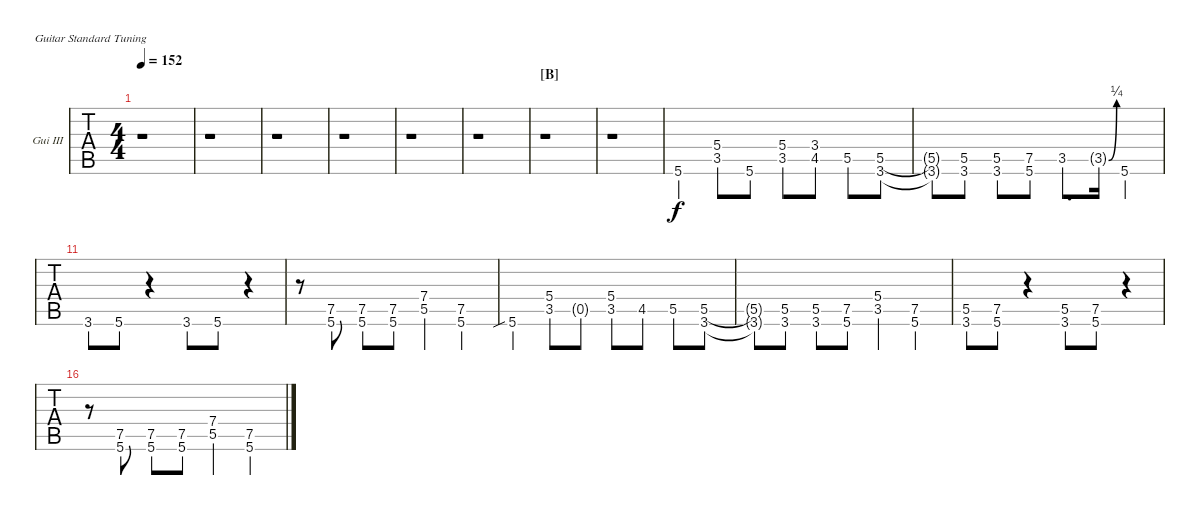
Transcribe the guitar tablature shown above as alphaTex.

\bracketExtendMode nobrackets
\firstSystemTrackNameOrientation horizontal
\otherSystemsTrackNameOrientation horizontal
\defaultBarNumberDisplay FirstOfSystem
\track ("Guitar III" "Gui III") {instrument overdrivenguitar}
\staff {tabs}
\tuning (E4 B3 G3 D3 A2 E2)
\ts (4 4)
\tempo 152
\clef g2
\ks c
r.1{dy f} |
r.1 |
r.1 |
r.1 |
r.1 |
r.1 |
\section ("B" "")
r.1 |
r.1 |
5.6{ac}.4 (5.4 3.5).8 5.6.8 (5.4 3.5).8 (3.4 4.5).8 5.5.8 (5.5 3.6{ac}).8 |
(5.5{t} 3.6{t}).8 (5.5 3.6).8 (5.5 3.6).8 (7.5 5.6).8 3.5.8{d} 3.5{be (bend 0 0 60 1) g}.16 5.6.4 |
3.6{ac}.8 5.6{ac}.8 r.4 3.6{ac}.8 5.6{ac}.8 r.4 |
r.8 (7.5 5.6{ac}).8 (7.5 5.6{ac}).8 (7.5 5.6{ac}).8 (7.4 5.5{ac}).4 (7.5 5.6{ac}).4 |
5.6{sib ac}.4 (5.4 3.5).8 0.5{g}.8 (5.4 3.5).8 4.5.8 5.5.8 (5.5 3.6{ac}).8 |
(5.5{t} 3.6{t}).8 (5.5 3.6).8 (5.5 3.6).8 (7.5 5.6).8 (5.4 3.5).4 (7.5 5.6).4 |
(5.5 3.6{ac}).8 (7.5 5.6{ac}).8 r.4 (5.5 3.6{ac}).8 (7.5 5.6{ac}).8 r.4 |
r.8 (7.5 5.6{ac}).8 (7.5 5.6{ac}).8 (7.5 5.6{ac}).8 (7.4 5.5{ac}).4 (7.5 5.6{ac}).4
